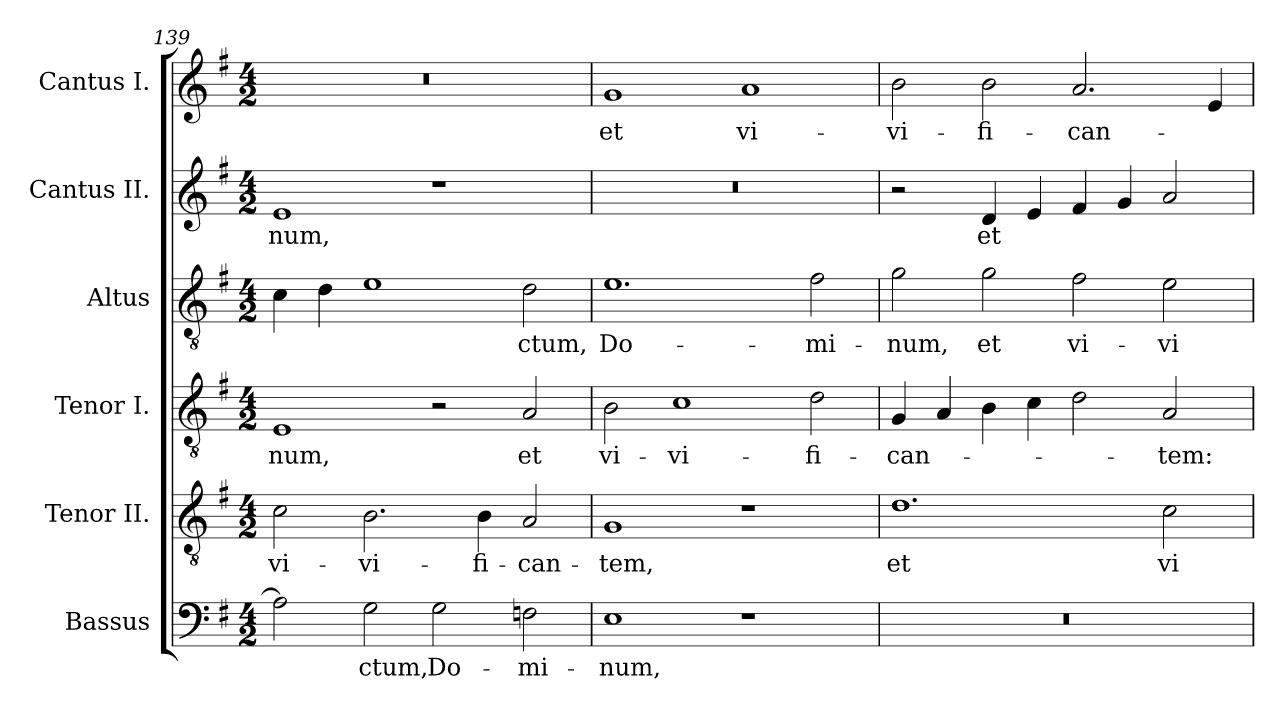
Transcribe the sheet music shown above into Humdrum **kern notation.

**kern	**text	**kern	**text	**kern	**text	**kern	**text	**kern	**text	**kern	**text
*part6	*part6	*part5	*part5	*part4	*part4	*part3	*part3	*part2	*part2	*part1	*part1
*staff6	*staff6	*staff5	*staff5	*staff4	*staff4	*staff3	*staff3	*staff2	*staff2	*staff1	*staff1
*I"Bassus	*	*I"Tenor II.	*	*I"Tenor I.	*	*I"Altus	*	*I"Cantus II.	*	*I"Cantus I.	*
*I'B.	*	*I'T. II.	*	*I'T. I.	*	*I'A.	*	*I'C. II	*	*I'C. I	*
*clefF4	*	*clefGv2	*	*clefGv2	*	*clefGv2	*	*clefG2	*	*clefG2	*
*	*	*ITrd7c12	*	*ITrd7c12	*	*ITrd7c12	*	*	*	*	*
*k[f#]	*	*k[f#]	*	*k[f#]	*	*k[f#]	*	*k[f#]	*	*k[f#]	*
*G:	*	*G:	*	*G:	*	*G:	*	*G:	*	*G:	*
*M4/2	*	*M4/2	*	*M4/2	*	*M4/2	*	*M4/2	*	*M4/2	*
=139	=139	=139	=139	=139	=139	=139	=139	=139	=139	=139	=139
!	!	!	!LO:LY:b:color=#000000	!	!	!	!	!	!	!	!
!	!	!	!	!	!LO:LY:b:color=#000000	!	!	!	!	!	!
!	!	!	!	!	!	!	!	!	!LO:LY:b:color=#000000	!LO:N:vis=1	!
2Ai\]	.	2Ci\	vi-	1EEi	-num,	4Ci\	.	1ei	-num,	0r	.
.	.	.	.	.	.	4Di\	.	.	.	.	.
!	!LO:LY:b:color=#000000	!	!	!	!	!	!	!	!	!	!
!	!	!	!LO:LY:b:color=#000000	!	!	!	!	!	!	!	!
2Gi\	-ctum,	2.BBi\	-vi-	.	.	1Ei	.	.	.	.	.
!	!LO:LY:b:color=#000000	!	!	!	!	!	!	!	!	!	!
2Gi\	Do-	.	.	2r	.	.	.	1r	.	.	.
!	!	!	!LO:LY:b:color=#000000	!	!	!	!	!	!	!	!
.	.	4BBi\	-fi-	.	.	.	.	.	.	.	.
!	!LO:LY:b:color=#000000	!	!	!	!	!	!	!	!	!	!
!	!	!	!LO:LY:b:color=#000000	!	!	!	!	!	!	!	!
!	!	!	!	!	!LO:LY:b:color=#000000	!	!	!	!	!	!
!	!	!	!	!	!	!	!LO:LY:b:color=#000000	!	!	!	!
2Fni\	-mi-	2AAi/	-can-	2AAi/	et	2Di\	-ctum,	.	.	.	.
!!LO:PB:g=z
=140	=140	=140	=140	=140	=140	=140	=140	=140	=140	=140	=140
!	!LO:LY:b:color=#000000	!	!	!	!	!	!	!	!	!	!
!	!	!	!LO:LY:b:color=#000000	!	!	!	!	!	!	!	!
!	!	!	!	!	!LO:LY:b:color=#000000	!	!	!	!	!	!
!	!	!	!	!	!	!	!LO:LY:b:color=#000000	!LO:N:vis=1	!	!	!
!	!	!	!	!	!	!	!	!	!	!	!LO:LY:b:color=#000000
1Ei	-num,	1GGi	-tem,	2BBi\	vi-	1.Ei	Do-	0r	.	1gi	et
!	!	!	!	!	!LO:LY:b:color=#000000	!	!	!	!	!	!
.	.	.	.	1Ci	-vi-	.	.	.	.	.	.
!	!	!	!	!	!	!	!	!	!	!	!LO:LY:b:color=#000000
1r	.	1r	.	.	.	.	.	.	.	1ai	vi-
!	!	!	!	!	!LO:LY:b:color=#000000	!	!	!	!	!	!
!	!	!	!	!	!	!	!LO:LY:b:color=#000000	!	!	!	!
.	.	.	.	2Di\	-fi-	2F#i\	-mi-	.	.	.	.
=141	=141	=141	=141	=141	=141	=141	=141	=141	=141	=141	=141
!LO:N:vis=1	!	!	!	!	!	!	!	!	!	!	!
!	!	!	!LO:LY:b:color=#000000	!	!	!	!	!	!	!	!
!	!	!	!	!	!LO:LY:b:color=#000000	!	!	!	!	!	!
!	!	!	!	!	!	!	!LO:LY:b:color=#000000	!	!	!	!
!	!	!	!	!	!	!	!	!	!	!	!LO:LY:b:color=#000000
0r	.	1.Di	et	4GGi/	-can-	2Gi\	-num,	2r	.	2bi\	-vi-
.	.	.	.	4AAi/	.	.	.	.	.	.	.
!	!	!	!	!	!	!	!LO:LY:b:color=#000000	!	!	!	!
!	!	!	!	!	!	!	!	!	!LO:LY:b:color=#000000	!	!
!	!	!	!	!	!	!	!	!	!	!	!LO:LY:b:color=#000000
.	.	.	.	4BBi\	.	2Gi\	et	4di/	et	2bi\	-fi-
.	.	.	.	4Ci\	.	.	.	4ei/	.	.	.
!	!	!	!	!	!	!	!LO:LY:b:color=#000000	!	!	!	!
!	!	!	!	!	!	!	!	!	!	!	!LO:LY:b:color=#000000
.	.	.	.	2Di\	.	2F#i\	vi-	4f#i/	.	2.ai/	-can-
.	.	.	.	.	.	.	.	4gi/	.	.	.
!	!	!	!LO:LY:b:color=#000000	!	!	!	!	!	!	!	!
!	!	!	!	!	!LO:LY:b:color=#000000	!	!	!	!	!	!
!	!	!	!	!	!	!	!LO:LY:b:color=#000000	!	!	!	!
.	.	2Ci\	vi-	2AAi/	-tem:	2Ei\	-vi-	2ai/	.	.	.
.	.	.	.	.	.	.	.	.	.	4ei/	.
=	=	=	=	=	=	=	=	=	=	=	=
*-	*-	*-	*-	*-	*-	*-	*-	*-	*-	*-	*-
